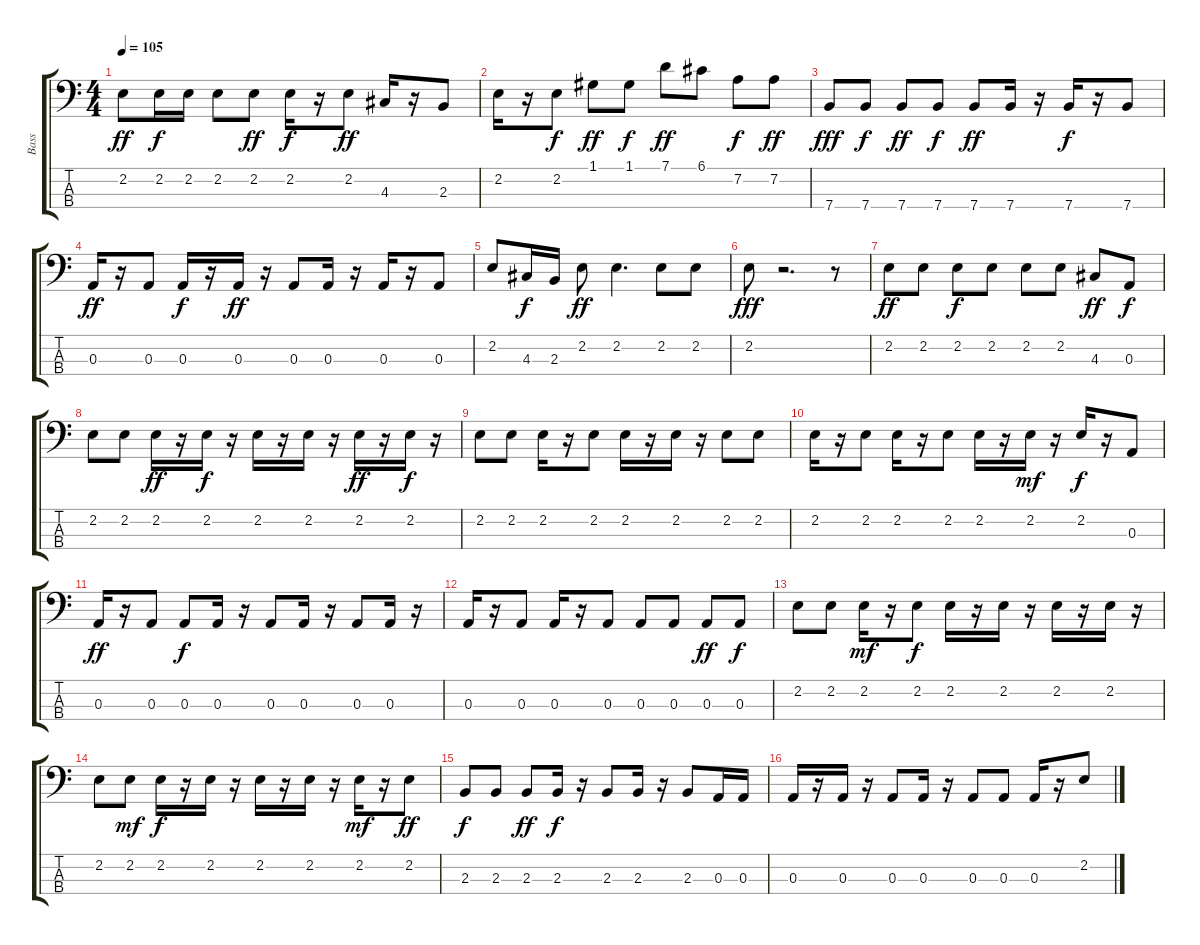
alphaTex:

\track ("Bass" "Bass") {instrument electricbassfinger}
\staff {score tabs}
\tuning (G2 D2 A1 E1) {hide}
\ts (4 4)
\tempo 105
\clef f4
\ks c
2.2.8{dy ff} 2.2.16{dy f} 2.2.16 2.2.8 2.2.8{dy ff} 2.2.16{dy f} r.16 2.2.8{dy ff} 4.3.16 r.16 2.3.8 |
2.2.16 r.16 2.2.8{dy f} 1.1.8{dy ff} 1.1.8{dy f} 7.1.8{dy ff} 6.1.8 7.2.8{dy f} 7.2.8{dy ff} |
7.4.8{dy fff} 7.4.8{dy f} 7.4.8{dy ff} 7.4.8{dy f} 7.4.8{dy ff} 7.4.16 r.16 7.4.16{dy f} r.16 7.4.8 |
0.3.16{dy ff} r.16 0.3.8 0.3.16{dy f} r.16 0.3.16{dy ff} r.16 0.3.8 0.3.16 r.16 0.3.16 r.16 0.3.8 |
2.2.8 4.3.16{dy f} 2.3.16 2.2.8{dy ff} 2.2.4{d} 2.2.8 2.2.8 |
2.2.8{dy fff} r.2{d} r.8 |
2.2.8{dy ff} 2.2.8 2.2.8{dy f} 2.2.8 2.2.8 2.2.8 4.3.8{dy ff} 0.3.8{dy f} |
2.2.8 2.2.8 2.2.16{dy ff} r.16 2.2.16{dy f} r.16 2.2.16 r.16 2.2.16 r.16 2.2.16{dy ff} r.16 2.2.16{dy f} r.16 |
2.2.8 2.2.8 2.2.16 r.16 2.2.8 2.2.16 r.16 2.2.16 r.16 2.2.8 2.2.8 |
2.2.16 r.16 2.2.8 2.2.16 r.16 2.2.8 2.2.16 r.16 2.2.16{dy mf} r.16 2.2.16{dy f} r.16 0.3.8 |
0.3.16{dy ff} r.16 0.3.8 0.3.8{dy f} 0.3.16 r.16 0.3.8 0.3.16 r.16 0.3.8 0.3.16 r.16 |
0.3.16 r.16 0.3.8 0.3.16 r.16 0.3.8 0.3.8 0.3.8 0.3.8{dy ff} 0.3.8{dy f} |
2.2.8 2.2.8 2.2.16{dy mf} r.16 2.2.8{dy f} 2.2.16 r.16 2.2.16 r.16 2.2.16 r.16 2.2.16 r.16 |
2.2.8 2.2.8{dy mf} 2.2.16{dy f} r.16 2.2.16 r.16 2.2.16 r.16 2.2.16 r.16 2.2.16{dy mf} r.16 2.2.8{dy ff} |
2.3.8{dy f} 2.3.8 2.3.8{dy ff} 2.3.16{dy f} r.16 2.3.8 2.3.16 r.16 2.3.8 0.3.16 0.3.16 |
0.3.16 r.16 0.3.16 r.16 0.3.8 0.3.16 r.16 0.3.8 0.3.8 0.3.16 r.16 2.2.8
